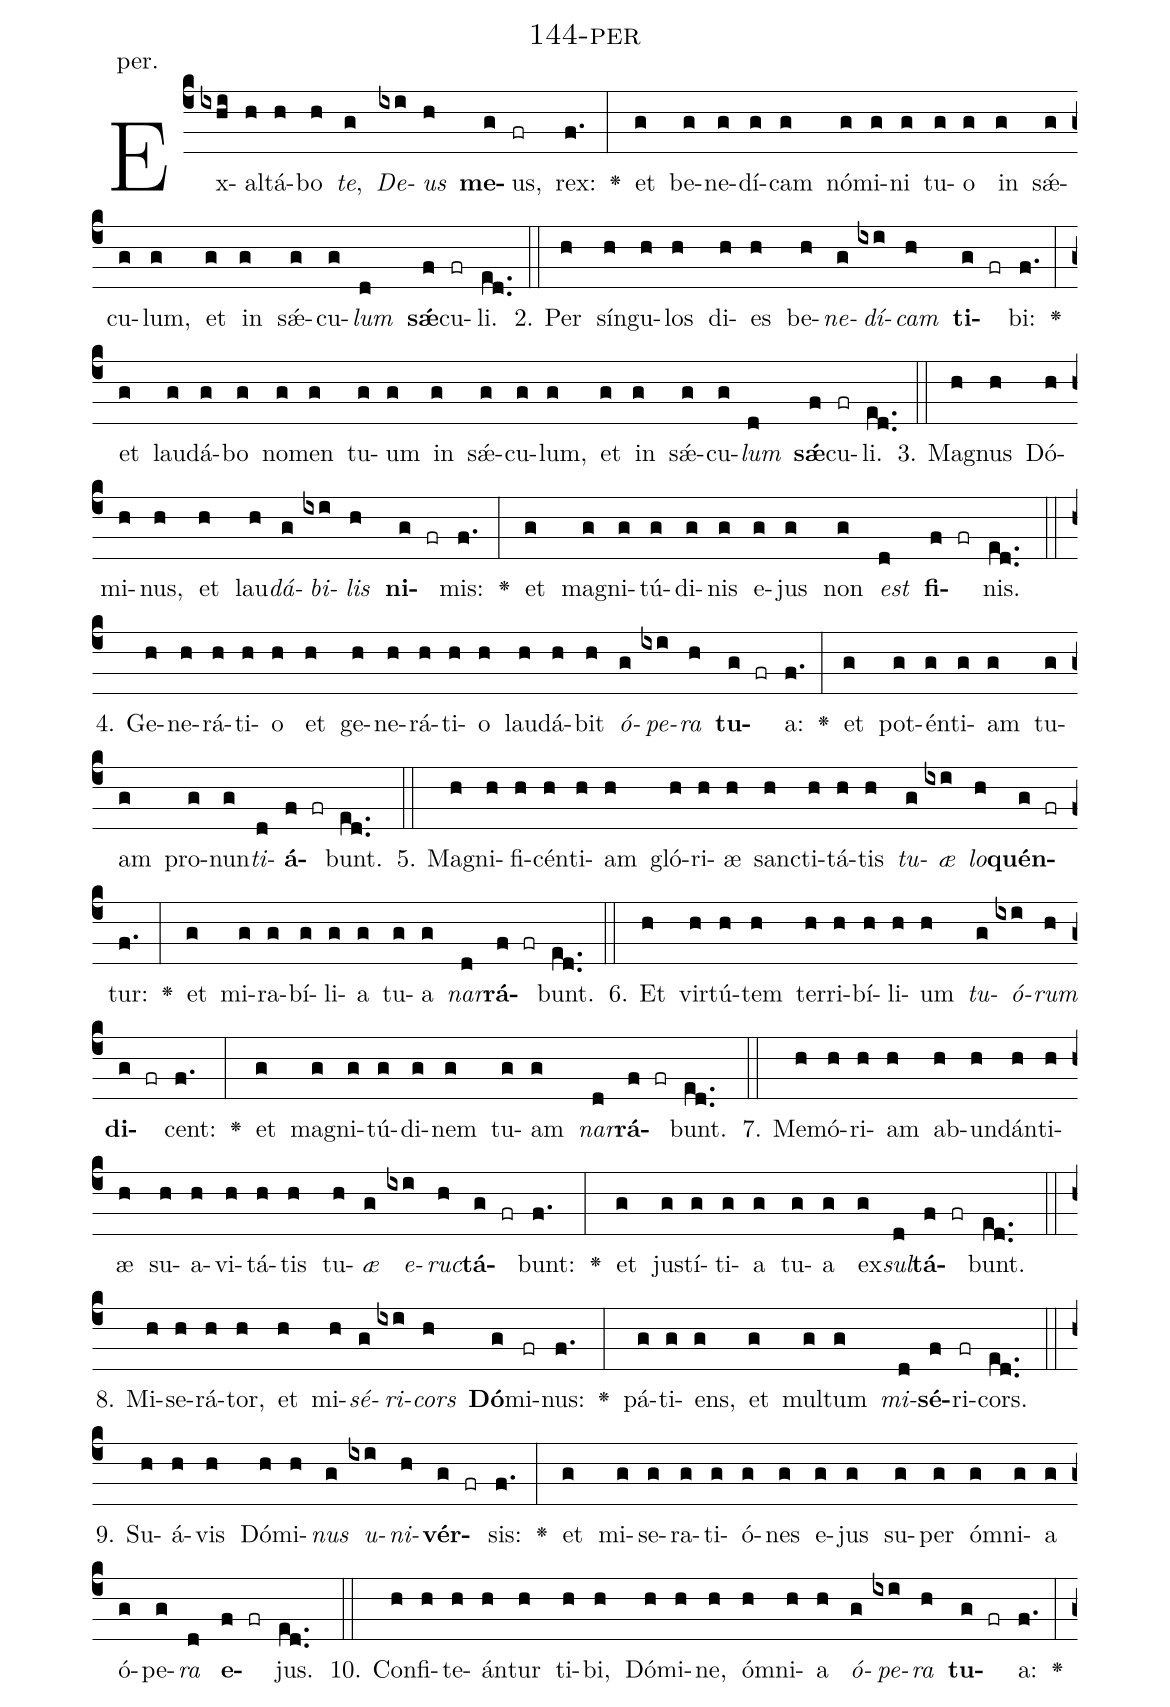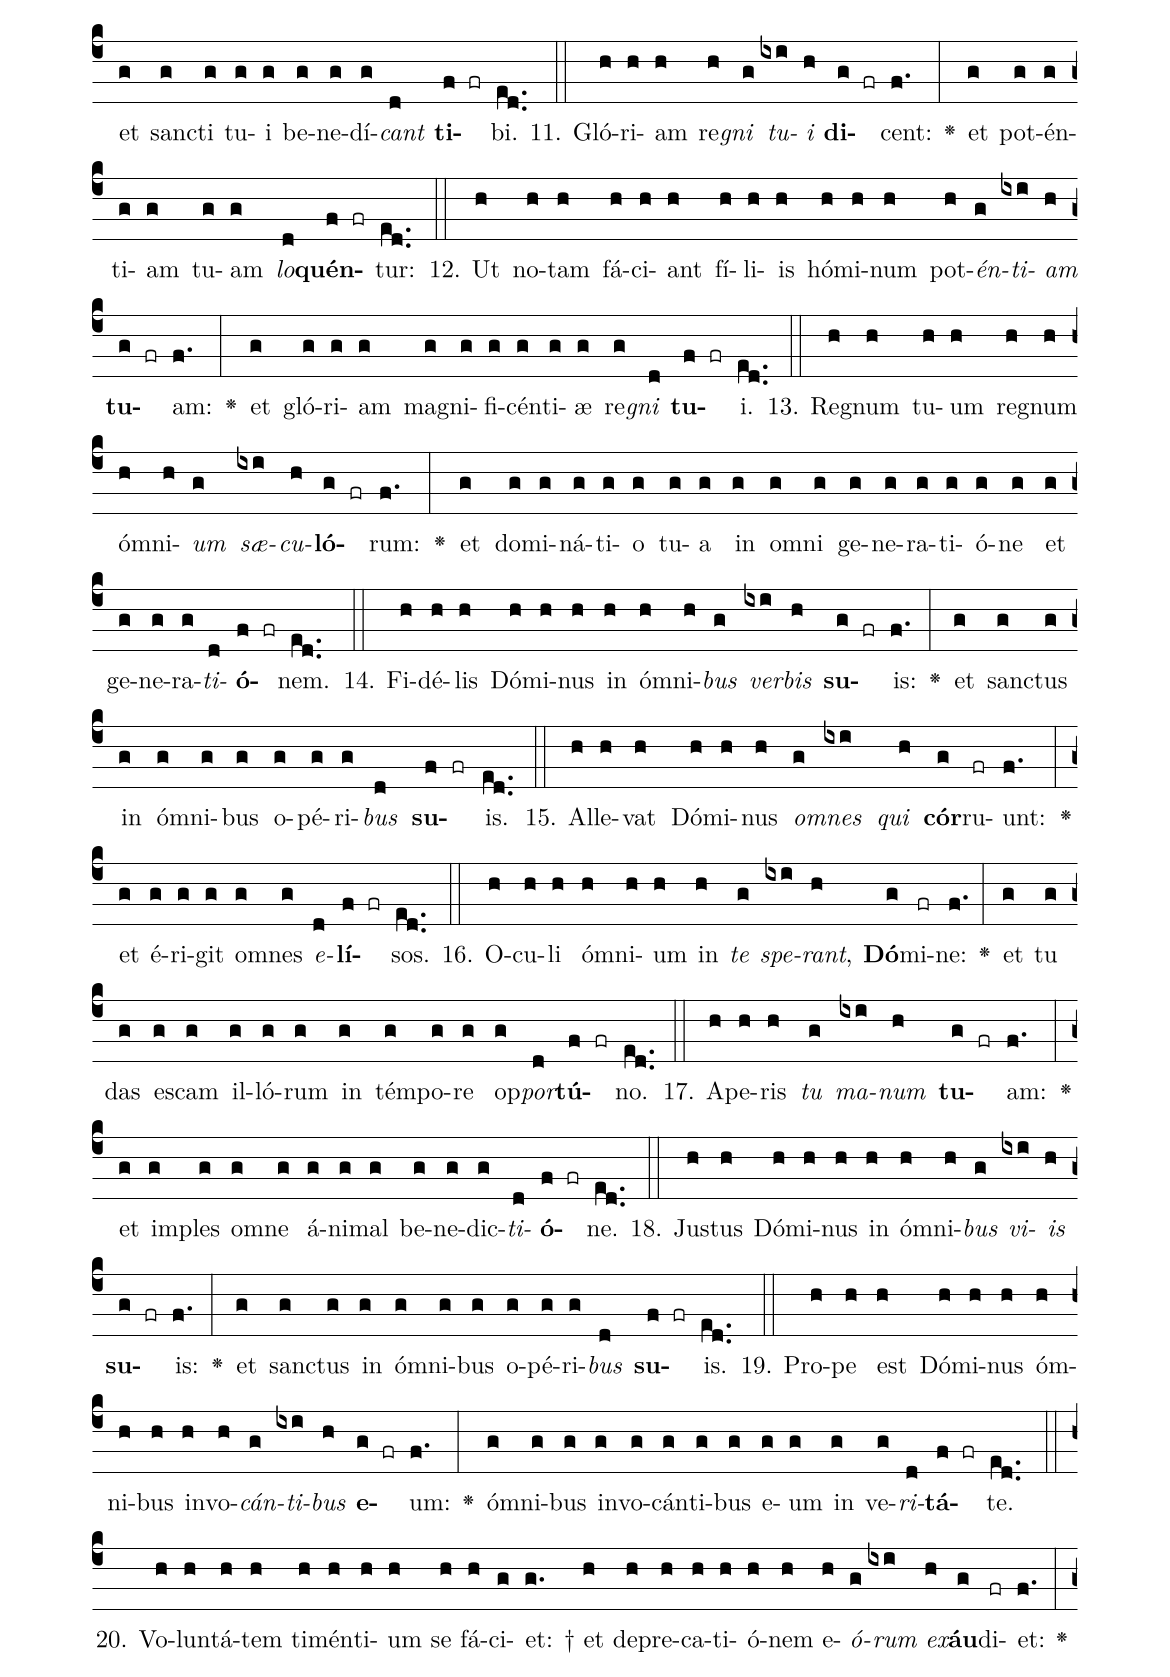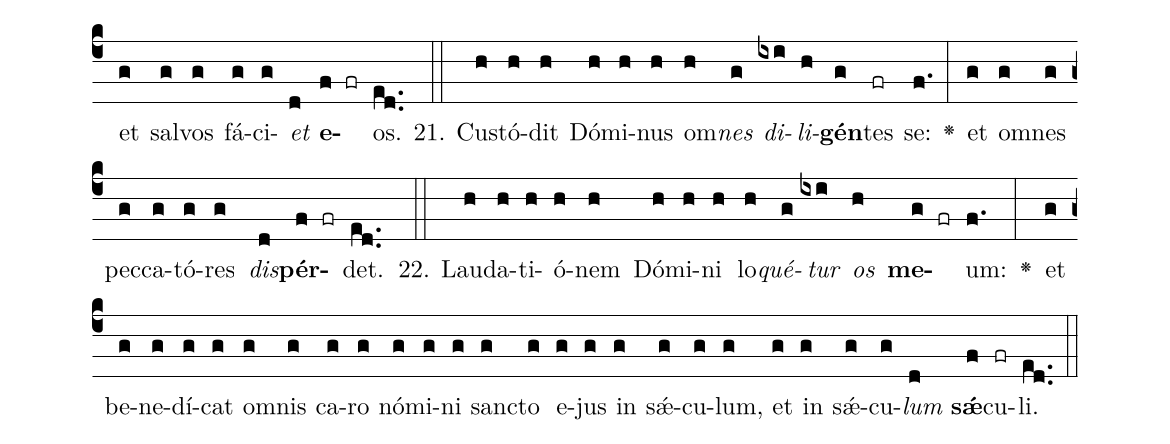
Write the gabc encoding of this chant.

name: 144-per;
annotation: per.;
%%
(c4)Ex(ixhi)al(h)tá(h)bo(h) <i>te</i>,(g) <i>De</i>(ixi)<i>us</i>(h) <b>me</b>(g)us,(fr) rex:(f.) <v>\greheightstar</v>(:) et(g) be(g)ne(g)dí(g)cam(g) nó(g)mi(g)ni(g) tu(g)o(g) in(g) sǽ(g)cu(g)lum,(g) et(g) in(g) sǽ(g)cu(g)<i>lum</i>(d) <b>sǽ</b>(f)cu(fr)li.(ed..) (::)
2. Per(h) sín(h)gu(h)los(h) di(h)es(h) be(h)<i>ne</i>(g)<i>dí</i>(ixi)<i>cam</i>(h) <b>ti</b>(g fr)bi:(f.) <v>\greheightstar</v>(:) et(g) lau(g)dá(g)bo(g) no(g)men(g) tu(g)um(g) in(g) sǽ(g)cu(g)lum,(g) et(g) in(g) sǽ(g)cu(g)<i>lum</i>(d) <b>sǽ</b>(f)cu(fr)li.(ed..) (::)
3. Ma(h)gnus(h) Dó(h)mi(h)nus,(h) et(h) lau(h)<i>dá</i>(g)<i>bi</i>(ixi)<i>lis</i>(h) <b>ni</b>(g fr)mis:(f.) <v>\greheightstar</v>(:) et(g) ma(g)gni(g)tú(g)di(g)nis(g) e(g)jus(g) non(g) <i>est</i>(d) <b>fi</b>(f fr)nis.(ed..) (::)
4. Ge(h)ne(h)rá(h)ti(h)o(h) et(h) ge(h)ne(h)rá(h)ti(h)o(h) lau(h)dá(h)bit(h) <i>ó</i>(g)<i>pe</i>(ixi)<i>ra</i>(h) <b>tu</b>(g fr)a:(f.) <v>\greheightstar</v>(:) et(g) pot(g)én(g)ti(g)am(g) tu(g)am(g) pro(g)nun(g)<i>ti</i>(d)<b>á</b>(f fr)bunt.(ed..) (::)
5. Ma(h)gni(h)fi(h)cén(h)ti(h)am(h) gló(h)ri(h)æ(h) sanc(h)ti(h)tá(h)tis(h) <i>tu</i>(g)<i>æ</i>(ixi) <i>lo</i>(h)<b>quén</b>(g fr)tur:(f.) <v>\greheightstar</v>(:) et(g) mi(g)ra(g)bí(g)li(g)a(g) tu(g)a(g) <i>nar</i>(d)<b>rá</b>(f fr)bunt.(ed..) (::)
6. Et(h) vir(h)tú(h)tem(h) ter(h)ri(h)bí(h)li(h)um(h) <i>tu</i>(g)<i>ó</i>(ixi)<i>rum</i>(h) <b>di</b>(g fr)cent:(f.) <v>\greheightstar</v>(:) et(g) ma(g)gni(g)tú(g)di(g)nem(g) tu(g)am(g) <i>nar</i>(d)<b>rá</b>(f fr)bunt.(ed..) (::)
7. Me(h)mó(h)ri(h)am(h) ab(h)un(h)dán(h)ti(h)æ(h) su(h)a(h)vi(h)tá(h)tis(h) tu(h)<i>æ</i>(g) <i>e</i>(ixi)<i>ruc</i>(h)<b>tá</b>(g fr)bunt:(f.) <v>\greheightstar</v>(:) et(g) jus(g)tí(g)ti(g)a(g) tu(g)a(g) ex(g)<i>sul</i>(d)<b>tá</b>(f fr)bunt.(ed..) (::)
8. Mi(h)se(h)rá(h)tor,(h) et(h) mi(h)<i>sé</i>(g)<i>ri</i>(ixi)<i>cors</i>(h) <b>Dó</b>(g)mi(fr)nus:(f.) <v>\greheightstar</v>(:) pá(g)ti(g)ens,(g) et(g) mul(g)tum(g) <i>mi</i>(d)<b>sé</b>(f)ri(fr)cors.(ed..) (::)
9. Su(h)á(h)vis(h) Dó(h)mi(h)<i>nus</i>(g) <i>u</i>(ixi)<i>ni</i>(h)<b>vér</b>(g fr)sis:(f.) <v>\greheightstar</v>(:) et(g) mi(g)se(g)ra(g)ti(g)ó(g)nes(g) e(g)jus(g) su(g)per(g) óm(g)ni(g)a(g) ó(g)pe(g)<i>ra</i>(d) <b>e</b>(f fr)jus.(ed..) (::)
10. Con(h)fi(h)te(h)án(h)tur(h) ti(h)bi,(h) Dó(h)mi(h)ne,(h) óm(h)ni(h)a(h) <i>ó</i>(g)<i>pe</i>(ixi)<i>ra</i>(h) <b>tu</b>(g fr)a:(f.) <v>\greheightstar</v>(:) et(g) sanc(g)ti(g) tu(g)i(g) be(g)ne(g)dí(g)<i>cant</i>(d) <b>ti</b>(f fr)bi.(ed..) (::)
11. Gló(h)ri(h)am(h) re(h)<i>gni</i>(g) <i>tu</i>(ixi)<i>i</i>(h) <b>di</b>(g fr)cent:(f.) <v>\greheightstar</v>(:) et(g) pot(g)én(g)ti(g)am(g) tu(g)am(g) <i>lo</i>(d)<b>quén</b>(f fr)tur:(ed..) (::)
12. Ut(h) no(h)tam(h) fá(h)ci(h)ant(h) fí(h)li(h)is(h) hó(h)mi(h)num(h) pot(h)<i>én</i>(g)<i>ti</i>(ixi)<i>am</i>(h) <b>tu</b>(g fr)am:(f.) <v>\greheightstar</v>(:) et(g) gló(g)ri(g)am(g) ma(g)gni(g)fi(g)cén(g)ti(g)æ(g) re(g)<i>gni</i>(d) <b>tu</b>(f fr)i.(ed..) (::)
13. Re(h)gnum(h) tu(h)um(h) re(h)gnum(h) óm(h)ni(h)<i>um</i>(g) <i>sæ</i>(ixi)<i>cu</i>(h)<b>ló</b>(g fr)rum:(f.) <v>\greheightstar</v>(:) et(g) do(g)mi(g)ná(g)ti(g)o(g) tu(g)a(g) in(g) om(g)ni(g) ge(g)ne(g)ra(g)ti(g)ó(g)ne(g) et(g) ge(g)ne(g)ra(g)<i>ti</i>(d)<b>ó</b>(f fr)nem.(ed..) (::)
14. Fi(h)dé(h)lis(h) Dó(h)mi(h)nus(h) in(h) óm(h)ni(h)<i>bus</i>(g) <i>ver</i>(ixi)<i>bis</i>(h) <b>su</b>(g fr)is:(f.) <v>\greheightstar</v>(:) et(g) sanc(g)tus(g) in(g) óm(g)ni(g)bus(g) o(g)pé(g)ri(g)<i>bus</i>(d) <b>su</b>(f fr)is.(ed..) (::)
15. Al(h)le(h)vat(h) Dó(h)mi(h)nus(h) <i>om</i>(g)<i>nes</i>(ixi) <i>qui</i>(h) <b>cór</b>(g)ru(fr)unt:(f.) <v>\greheightstar</v>(:) et(g) é(g)ri(g)git(g) om(g)nes(g) <i>e</i>(d)<b>lí</b>(f fr)sos.(ed..) (::)
16. O(h)cu(h)li(h) óm(h)ni(h)um(h) in(h) <i>te</i>(g) <i>spe</i>(ixi)<i>rant</i>,(h) <b>Dó</b>(g)mi(fr)ne:(f.) <v>\greheightstar</v>(:) et(g) tu(g) das(g) es(g)cam(g) il(g)ló(g)rum(g) in(g) tém(g)po(g)re(g) op(g)<i>por</i>(d)<b>tú</b>(f fr)no.(ed..) (::)
17. A(h)pe(h)ris(h) <i>tu</i>(g) <i>ma</i>(ixi)<i>num</i>(h) <b>tu</b>(g fr)am:(f.) <v>\greheightstar</v>(:) et(g) im(g)ples(g) om(g)ne(g) á(g)ni(g)mal(g) be(g)ne(g)dic(g)<i>ti</i>(d)<b>ó</b>(f fr)ne.(ed..) (::)
18. Jus(h)tus(h) Dó(h)mi(h)nus(h) in(h) óm(h)ni(h)<i>bus</i>(g) <i>vi</i>(ixi)<i>is</i>(h) <b>su</b>(g fr)is:(f.) <v>\greheightstar</v>(:) et(g) sanc(g)tus(g) in(g) óm(g)ni(g)bus(g) o(g)pé(g)ri(g)<i>bus</i>(d) <b>su</b>(f fr)is.(ed..) (::)
19. Pro(h)pe(h) est(h) Dó(h)mi(h)nus(h) óm(h)ni(h)bus(h) in(h)vo(h)<i>cán</i>(g)<i>ti</i>(ixi)<i>bus</i>(h) <b>e</b>(g fr)um:(f.) <v>\greheightstar</v>(:) óm(g)ni(g)bus(g) in(g)vo(g)cán(g)ti(g)bus(g) e(g)um(g) in(g) ve(g)<i>ri</i>(d)<b>tá</b>(f fr)te.(ed..) (::)
20. Vo(h)lun(h)tá(h)tem(h) ti(h)mén(h)ti(h)um(h) se(h) fá(h)ci(g)et: †(g.) et(h) de(h)pre(h)ca(h)ti(h)ó(h)nem(h) e(h)<i>ó</i>(g)<i>rum</i>(ixi) <i>ex</i>(h)<b>áu</b>(g)di(fr)et:(f.) <v>\greheightstar</v>(:) et(g) sal(g)vos(g) fá(g)ci(g)<i>et</i>(d) <b>e</b>(f fr)os.(ed..) (::)
21. Cus(h)tó(h)dit(h) Dó(h)mi(h)nus(h) om(h)<i>nes</i>(g) <i>di</i>(ixi)<i>li</i>(h)<b>gén</b>(g)tes(fr) se:(f.) <v>\greheightstar</v>(:) et(g) om(g)nes(g) pec(g)ca(g)tó(g)res(g) <i>dis</i>(d)<b>pér</b>(f fr)det.(ed..) (::)
22. Lau(h)da(h)ti(h)ó(h)nem(h) Dó(h)mi(h)ni(h) lo(h)<i>qué</i>(g)<i>tur</i>(ixi) <i>os</i>(h) <b>me</b>(g fr)um:(f.) <v>\greheightstar</v>(:) et(g) be(g)ne(g)dí(g)cat(g) om(g)nis(g) ca(g)ro(g) nó(g)mi(g)ni(g) sanc(g)to(g) e(g)jus(g) in(g) sǽ(g)cu(g)lum,(g) et(g) in(g) sǽ(g)cu(g)<i>lum</i>(d) <b>sǽ</b>(f)cu(fr)li.(ed..) (::)
